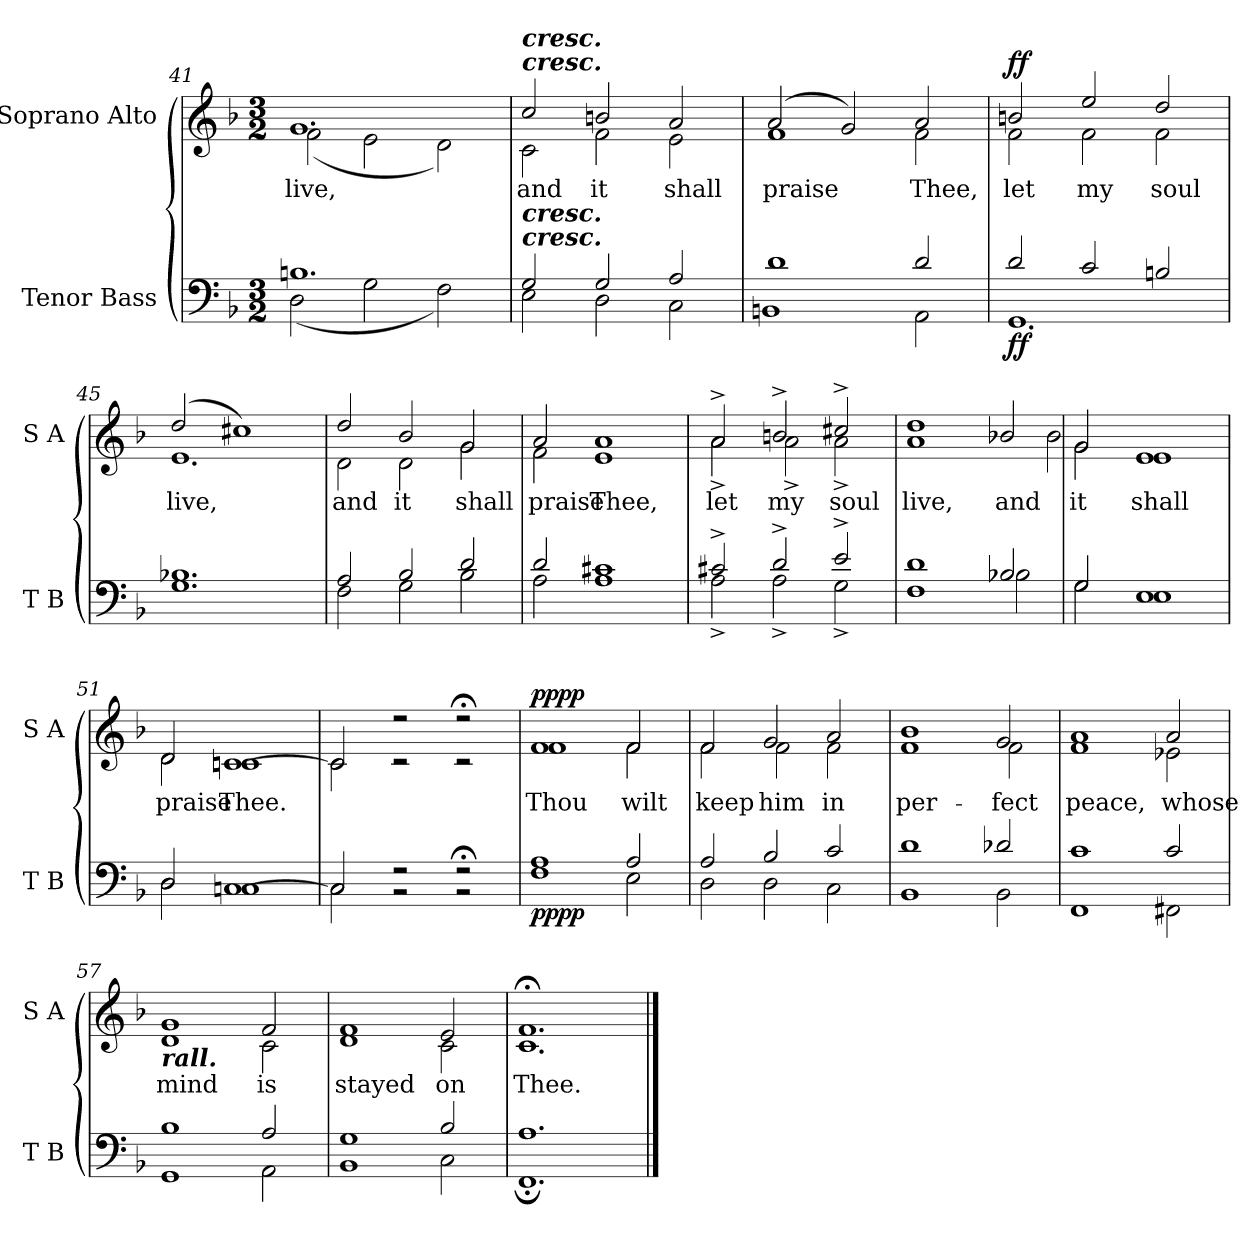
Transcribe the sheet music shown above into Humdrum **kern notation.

**kern	**dynam	**kern	**text	**dynam
*part2	*part2	*part1	*part1	*part1
*staff2	*staff2	*staff1	*staff1	*staff1
*I"Tenor Bass	*	*I"Soprano Alto	*	*
*I'T B	*	*I'S A	*	*
*clefF4	*	*clefG2	*	*
*k[b-]	*	*k[b-]	*	*
*F:	*	*F:	*	*
*M3/2	*	*M3/2	*	*
=41	=41	=41	=41	=41
*^	*	*^	*	*
!	!	!	!	!	!LO:LY:b	!
1.Bn/	(<2D\	.	1.g/	(<2f\	live,	.
.	2G\	.	.	2e\	.	.
.	2F\)	.	.	2d\)	.	.
!!LO:LB:g=z	!!
=42	=42	=42	=42	=42	=42	=42
!	!	!	!LO:TX:a:Bi:t=cresc.	!	!	!
!	!	!	!LO:TX:a:Bi:t=cresc.	!	!	!
!LO:TX:a:Bi:t=cresc.	!	!	!	!	!	!
!LO:TX:a:Bi:t=cresc.	!	!	!	!	!	!
!	!	!	!	!	!LO:LY:b	!
2G/	2E\	.	2cc/	2c\	and	.
!	!	!	!	!	!LO:LY:b	!
2G/	2D\	.	2bn/	2f\	it	.
!	!	!	!	!	!LO:LY:b	!
2A/	2C\	.	2a/	2e\	shall	.
=43	=43	=43	=43	=43	=43	=43
!	!	!	!	!	!LO:LY:b	!
1d\	1BBn/	.	(>2a/	1f\	praise	.
.	.	.	2g/)	.	.	.
!	!	!	!	!	!LO:LY:b	!
2d/	2AA\	.	2a/	2f\	Thee,	.
=44	=44	=44	=44	=44	=44	=44
!	!	!LO:DY:b	!	!	!LO:LY:b	!
!	!	!LO:DY:n=1:b	!	!	!	!LO:DY:b
!	!	!	!	!	!	!LO:DY:n=1:b
2d/	1.GG\	f f	2bn/	2f\	let	f f
!	!	!	!	!	!LO:LY:b	!
2c/	.	.	2ee/	2f\	my	.
!	!	!	!	!	!LO:LY:b	!
2Bn/	.	.	2dd/	2f\	soul	.
=45	=45	=45	=45	=45	=45	=45
!	!	!	!	!	!LO:LY:b	!
1.B-X/	1.G\	.	(>2dd/	1.e\	live,	.
.	.	.	1cc#X/)	.	.	.
=46	=46	=46	=46	=46	=46	=46
!	!	!	!	!	!LO:LY:b	!
2A/	2F\	.	2dd/	2d\	and	.
!	!	!	!	!	!LO:LY:b	!
2B-/	2G\	.	2b-/	2d\	it	.
!	!	!	!	!	!LO:LY:b	!
2d/	2B-\	.	2g/	2g\	shall	.
=47	=47	=47	=47	=47	=47	=47
!	!	!	!	!	!LO:LY:b	!
2d/	2A\	.	2a/	2f\	praise	.
!	!	!	!	!	!LO:LY:b	!
1c#X/	1A\	.	1a/	1e\	Thee,	.
!!LO:LB:g=z	!!
=48	=48	=48	=48	=48	=48	=48
!	!	!	!	!	!LO:LY:b	!
2c#X^/	2A^\	.	2a^/	2a^\	let	.
!	!	!	!	!	!LO:LY:b	!
2d^/	2A^\	.	2bn^/	2a^\	my	.
!	!	!	!	!	!LO:LY:b	!
2e^/	2G^\	.	2cc#X^/	2a^\	soul	.
=49	=49	=49	=49	=49	=49	=49
!	!	!	!	!	!LO:LY:b	!
1d/	1F\	.	1dd/	1a\	live,	.
!	!	!	!	!	!LO:LY:b	!
2B-X/	2B-\	.	2b-X/	2b-\	and	.
=50	=50	=50	=50	=50	=50	=50
!	!	!	!	!	!LO:LY:b	!
2G/	2G\	.	2g/	2g\	it	.
!	!	!	!	!	!LO:LY:b	!
1E/	1E\	.	1e/	1e\	shall	.
=51	=51	=51	=51	=51	=51	=51
!	!	!	!	!	!LO:LY:b	!
2D/	2D\	.	2d/	2d\	praise	.
!	!	!	!	!	!LO:LY:b	!
[1Cn/	1C\	.	[1cn/	1cn\	Thee.	.
=52	=52	=52	=52	=52	=52	=52
2C/]	2C\	.	2c/]	2c\	.	.
2r	2r	.	2r	2r	.	.
2r;	2r	.	2r;<	2r	.	.
=53	=53	=53	=53	=53	=53	=53
!	!	!LO:DY:b	!	!	!LO:LY:b	!
!	!	!LO:DY:n=1:b	!	!	!	!LO:DY:b
!	!	!	!	!	!	!LO:DY:n=1:b
1A/	1F\	pp pp	1f/	1f\	Thou	pp pp
!	!	!	!	!	!LO:LY:b	!
2A/	2E\	.	2f/	2f\	wilt	.
!!LO:LB:g=z	!!
=54	=54	=54	=54	=54	=54	=54
!	!	!	!	!	!LO:LY:b	!
2A/	2D\	.	2f/	2f\	keep	.
!	!	!	!	!	!LO:LY:b	!
2B-/	2D\	.	2g/	2f\	him	.
!	!	!	!	!	!LO:LY:b	!
2c/	2C\	.	2a/	2f\	in	.
=55	=55	=55	=55	=55	=55	=55
!	!	!	!	!	!LO:LY:b	!
1d/	1BB-\	.	1b-/	1f\	per-	.
!	!	!	!	!	!LO:LY:b	!
2d-X/	2BB-\	.	2g/	2f\	-fect	.
=56	=56	=56	=56	=56	=56	=56
!	!	!	!	!	!LO:LY:b	!
1c/	1FF\	.	1a/	1f/	peace,	.
!	!	!	!	!	!LO:LY:b	!
2c/	2FF#X\	.	2a/	2e-X\	whose	.
=57	=57	=57	=57	=57	=57	=57
!	!	!	!LO:TX:b:Bi:t=rall.	!	!	!
!	!	!	!	!	!LO:LY:b	!
1B-/	1GG\	.	1g/	1d\	mind	.
!	!	!	!	!	!LO:LY:b	!
2A/	2AA\	.	2f/	2c\	is	.
=58	=58	=58	=58	=58	=58	=58
!	!	!	!	!	!LO:LY:b	!
1G/	1BB-\	.	1f/	1d\	stayed	.
!	!	!	!	!	!LO:LY:b	!
2B-/	2C\	.	2e/	2c\	on	.
=59	=59	=59	=59	=59	=59	=59
!	!	!	!	!	!LO:LY:b	!
1.A/	1.FF;\	.	1.f;</	1.c\	Thee.	.
*v	*v	*	*	*	*	*
*	*	*v	*v	*	*
==	==	==	==	==
*-	*-	*-	*-	*-
